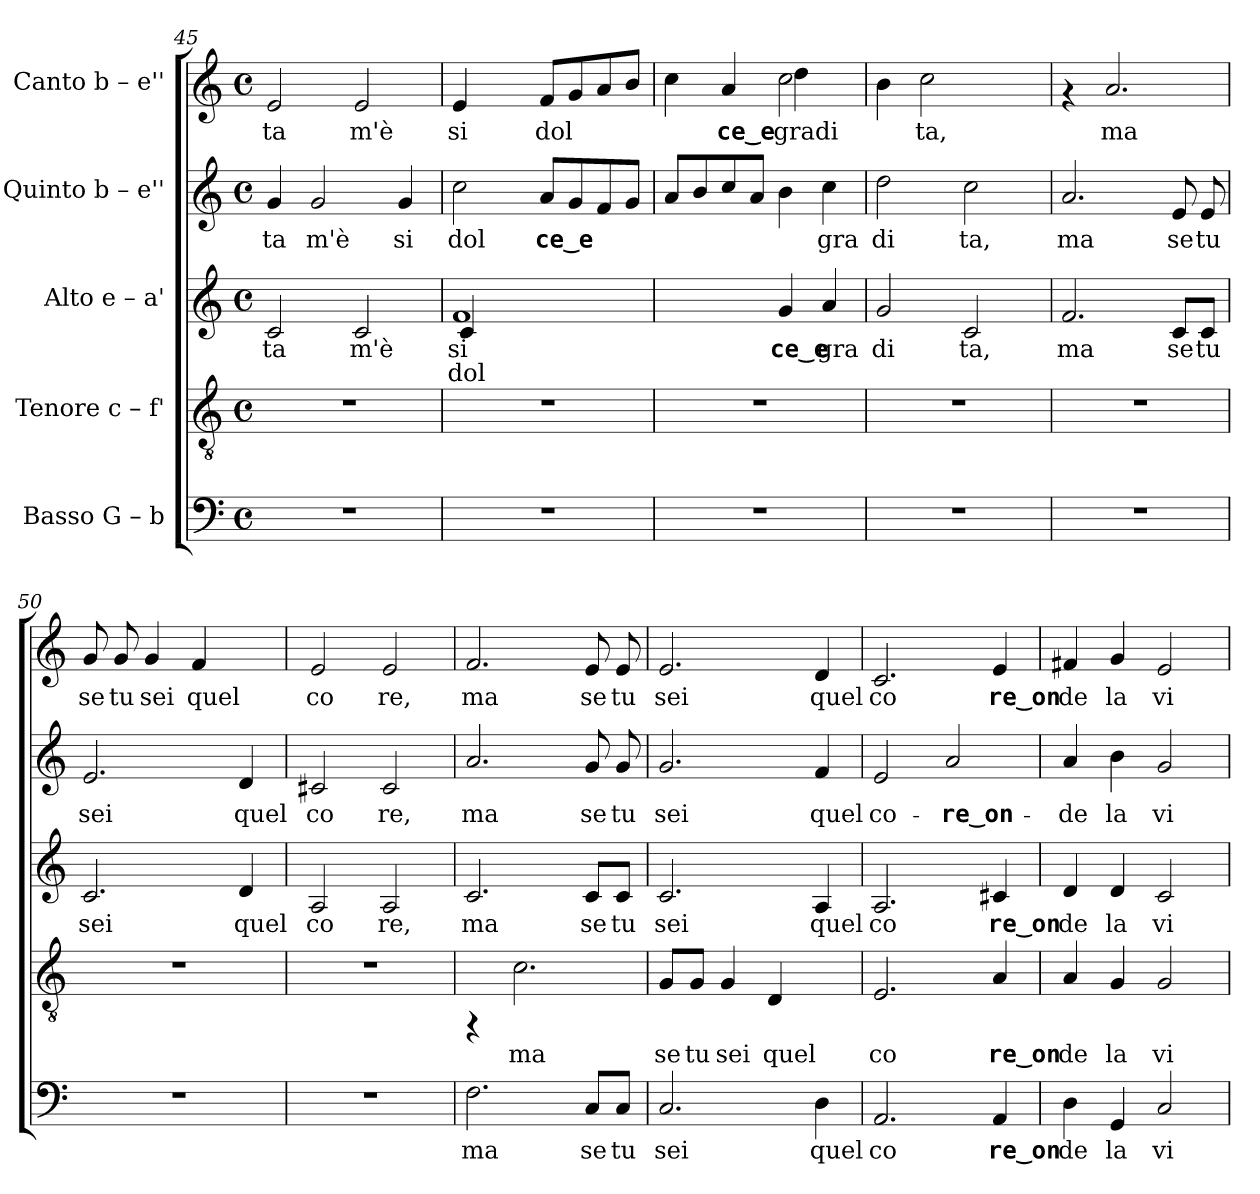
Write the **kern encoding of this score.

**kern	**text	**kern	**text	**kern	**text	**text	**kern	**text	**kern	**text
*part5	*part5	*part4	*part4	*part3	*part3	*part3	*part2	*part2	*part1	*part1
*staff5	*staff5	*staff4	*staff4	*staff3	*staff3	*staff3	*staff2	*staff2	*staff1	*staff1
*I"Basso  G – b	*	*I"Tenore  c – f'	*	*I"Alto  e – a'	*	*	*I"Quinto  b – e''	*	*I"Canto  b – e''	*
*clefF4	*	*clefGv2	*	*clefG2	*	*	*clefG2	*	*clefG2	*
*k[]	*	*k[]	*	*k[]	*	*	*k[]	*	*k[]	*
*C:	*	*C:	*	*C:	*	*	*C:	*	*C:	*
*M4/4	*	*M4/4	*	*M4/4	*	*	*M4/4	*	*M4/4	*
*met(c)	*	*met(c)	*	*met(c)	*	*	*met(c)	*	*met(c)	*
=45	=45	=45	=45	=45	=45	=45	=45	=45	=45	=45
!	!	!	!	!	!LO:LY:b:rj	!	!	!LO:LY:b:rj	!	!LO:LY:b:rj
1r	.	1r	.	2c/	ta	.	4g/	ta	2e/	ta
!	!	!	!	!	!	!	!	!LO:LY:b:rj	!	!
.	.	.	.	.	.	.	2g/	m'è	.	.
!	!	!	!	!	!LO:LY:b:rj	!	!	!	!	!LO:LY:b:rj
.	.	.	.	2c/	m'è	.	.	.	2e/	m'è
!	!	!	!	!	!	!	!	!LO:LY:b:rj	!	!
.	.	.	.	.	.	.	4g/	si	.	.
=46	=46	=46	=46	=46	=46	=46	=46	=46	=46	=46
*	*	*	*	*^	*	*	*	*	*	*
!	!	!	!	!	!	!LO:LY:b:rj	!LO:LY:b:rj	!	!LO:LY:b:rj	!	!LO:LY:b:rj
1r	.	1r	.	1f	4c/	si	dol	2cc\	dol	4e/	si
.	.	.	.	.	2.ryy	.	.	.	.	4ryy	.
!	!	!	!	!	!	!	!	!	!LO:LY:b:rj	!	!LO:LY:b:rj
.	.	.	.	.	.	.	.	8a/L	ce‿e	8f/L	dol
!	!	!	!	!	!	!	!	!	!LO:LY:b:rj	!	!LO:LY:b:rj
.	.	.	.	.	.	.	.	8g/	.	8g/	.
!	!	!	!	!	!	!	!	!	!LO:LY:b:rj	!	!LO:LY:b:rj
.	.	.	.	.	.	.	.	8f/	.	8a/	.
!	!	!	!	!	!	!	!	!	!LO:LY:b:rj	!	!LO:LY:b:rj
.	.	.	.	.	.	.	.	8g/J	.	8b/J	.
*	*	*	*	*v	*v	*	*	*	*	*	*
=47	=47	=47	=47	=47	=47	=47	=47	=47	=47	=47
!	!	!	!	!	!	!	!	!LO:LY:b:rj	!	!LO:LY:b:rj
*	*	*	*	*	*	*	*	*	*^	*
1r	.	1r	.	2ryy	.	.	8a/L	.	4cc\	2ryy	.
!	!	!	!	!	!	!	!	!LO:LY:b:rj	!	!	!
.	.	.	.	.	.	.	8b/	.	.	.	.
!	!	!	!	!	!	!	!	!LO:LY:b:rj	!	!	!LO:LY:b:rj
.	.	.	.	.	.	.	8cc/	.	4a/	.	ce‿e
!	!	!	!	!	!	!	!	!LO:LY:b:rj	!	!	!
.	.	.	.	.	.	.	8a/J	.	.	.	.
!	!	!	!	!	!LO:LY:b:rj	!	!	!LO:LY:b:rj	!	!	!LO:LY:b:rj
.	.	.	.	4g/	ce‿e	.	4b\	.	2cc\	4dd\	gradi
!	!	!	!	!	!LO:LY:b:rj	!	!	!LO:LY:b:rj	!	!	!
.	.	.	.	4a/	gra	.	4cc\	gra	.	4ryy	.
=48	=48	=48	=48	=48	=48	=48	=48	=48	=48	=48	=48
!	!	!	!	!	!LO:LY:b:rj	!	!	!LO:LY:b:rj	!	!	!LO:LY:b:rj
*	*	*	*	*	*	*	*	*	*v	*v	*
1r	.	1r	.	2g/	di	.	2dd\	di	4b\	.
!	!	!	!	!	!	!	!	!	!	!LO:LY:b:rj
.	.	.	.	.	.	.	.	.	2cc\	ta,
!	!	!	!	!	!LO:LY:b:rj	!	!	!LO:LY:b:rj	!	!
.	.	.	.	2c/	ta,	.	2cc\	ta,	.	.
.	.	.	.	.	.	.	.	.	4ryy	.
=49	=49	=49	=49	=49	=49	=49	=49	=49	=49	=49
!	!	!	!	!	!LO:LY:b:rj	!	!	!LO:LY:b:rj	!	!
1r	.	1r	.	2.f/	ma	.	2.a/	ma	4rf	.
!	!	!	!	!	!	!	!	!	!	!LO:LY:b:rj
.	.	.	.	.	.	.	.	.	2.a/	ma
!	!	!	!	!	!LO:LY:b:rj	!	!	!LO:LY:b:rj	!	!
.	.	.	.	8c/L	se	.	8e/	se	.	.
!	!	!	!	!	!LO:LY:b:rj	!	!	!LO:LY:b:rj	!	!
.	.	.	.	8c/J	tu	.	8e/	tu	.	.
=50	=50	=50	=50	=50	=50	=50	=50	=50	=50	=50
!	!	!	!	!	!LO:LY:b:rj	!	!	!LO:LY:b:rj	!	!LO:LY:b:rj
1r	.	1r	.	2.c/	sei	.	2.e/	sei	8g/	se
!	!	!	!	!	!	!	!	!	!	!LO:LY:b:rj
.	.	.	.	.	.	.	.	.	8g/	tu
!	!	!	!	!	!	!	!	!	!	!LO:LY:b:rj
.	.	.	.	.	.	.	.	.	4g/	sei
!	!	!	!	!	!	!	!	!	!	!LO:LY:b:rj
.	.	.	.	.	.	.	.	.	4f/	quel
!	!	!	!	!	!LO:LY:b:rj	!	!	!LO:LY:b:rj	!	!
.	.	.	.	4d/	quel	.	4d/	quel	4ryy	.
=51	=51	=51	=51	=51	=51	=51	=51	=51	=51	=51
!	!	!	!	!	!LO:LY:b:rj	!	!	!LO:LY:b:rj	!	!LO:LY:b:rj
1r	.	1r	.	2A/	co	.	2c#X/	co	2e/	co
!	!	!	!	!	!LO:LY:b:rj	!	!	!LO:LY:b:rj	!	!LO:LY:b:rj
.	.	.	.	2A/	re,	.	2c#/	re,	2e/	re,
!!LO:PB:g=z
=52	=52	=52	=52	=52	=52	=52	=52	=52	=52	=52
!	!LO:LY:b:rj	!	!	!	!LO:LY:b:rj	!	!	!LO:LY:b:rj	!	!LO:LY:b:rj
2.F\	ma	4rFF	.	2.c/	ma	.	2.a/	ma	2.f/	ma
!	!	!	!LO:LY:b:rj	!	!	!	!	!	!	!
.	.	2.c\	ma	.	.	.	.	.	.	.
!	!LO:LY:b:rj	!	!	!	!LO:LY:b:rj	!	!	!LO:LY:b:rj	!	!LO:LY:b:rj
8C/L	se	.	.	8c/L	se	.	8g/	se	8e/	se
!	!LO:LY:b:rj	!	!	!	!LO:LY:b:rj	!	!	!LO:LY:b:rj	!	!LO:LY:b:rj
8C/J	tu	.	.	8c/J	tu	.	8g/	tu	8e/	tu
=53	=53	=53	=53	=53	=53	=53	=53	=53	=53	=53
!	!LO:LY:b:rj	!	!LO:LY:b:rj	!	!LO:LY:b:rj	!	!	!LO:LY:b:rj	!	!LO:LY:b:rj
2.C/	sei	8G/L	se	2.c/	sei	.	2.g/	sei	2.e/	sei
!	!	!	!LO:LY:b:rj	!	!	!	!	!	!	!
.	.	8G/J	tu	.	.	.	.	.	.	.
!	!	!	!LO:LY:b:rj	!	!	!	!	!	!	!
.	.	4G/	sei	.	.	.	.	.	.	.
!	!	!	!LO:LY:b:rj	!	!	!	!	!	!	!
.	.	4D/	quel	.	.	.	.	.	.	.
!	!LO:LY:b:rj	!	!	!	!LO:LY:b:rj	!	!	!LO:LY:b:rj	!	!LO:LY:b:rj
4D\	quel	4ryy	.	4A/	quel	.	4f/	quel	4d/	quel
=54	=54	=54	=54	=54	=54	=54	=54	=54	=54	=54
!	!LO:LY:b:rj	!	!LO:LY:b:rj	!	!LO:LY:b:rj	!	!	!LO:LY:b:rj	!	!LO:LY:b:rj
2.AA/	co	2.E/	co	2.A/	co	.	2e/	co-	2.c/	co
!	!	!	!	!	!	!	!	!LO:LY:b:rj	!	!
.	.	.	.	.	.	.	2a/	-re‿on-	.	.
!	!LO:LY:b:rj	!	!LO:LY:b:rj	!	!LO:LY:b:rj	!	!	!	!	!LO:LY:b:rj
4AA/	re‿on	4A/	re‿on	4c#X/	re‿on	.	.	.	4e/	re‿on
=55	=55	=55	=55	=55	=55	=55	=55	=55	=55	=55
!	!LO:LY:b:rj	!	!LO:LY:b:rj	!	!LO:LY:b:rj	!	!	!LO:LY:b:rj	!	!LO:LY:b:rj
4D\	de	4A/	de	4d/	de	.	4a/	-de	4f#X/	de
!	!LO:LY:b:rj	!	!LO:LY:b:rj	!	!LO:LY:b:rj	!	!	!LO:LY:b:rj	!	!LO:LY:b:rj
4GG/	la	4G/	la	4d/	la	.	4b\	la	4g/	la
!	!LO:LY:b:rj	!	!LO:LY:b:rj	!	!LO:LY:b:rj	!	!	!LO:LY:b:rj	!	!LO:LY:b:rj
2C/	vi	2G/	vi	2c/	vi	.	2g/	vi-	2e/	vi
=	=	=	=	=	=	=	=	=	=	=
*-	*-	*-	*-	*-	*-	*-	*-	*-	*-	*-
